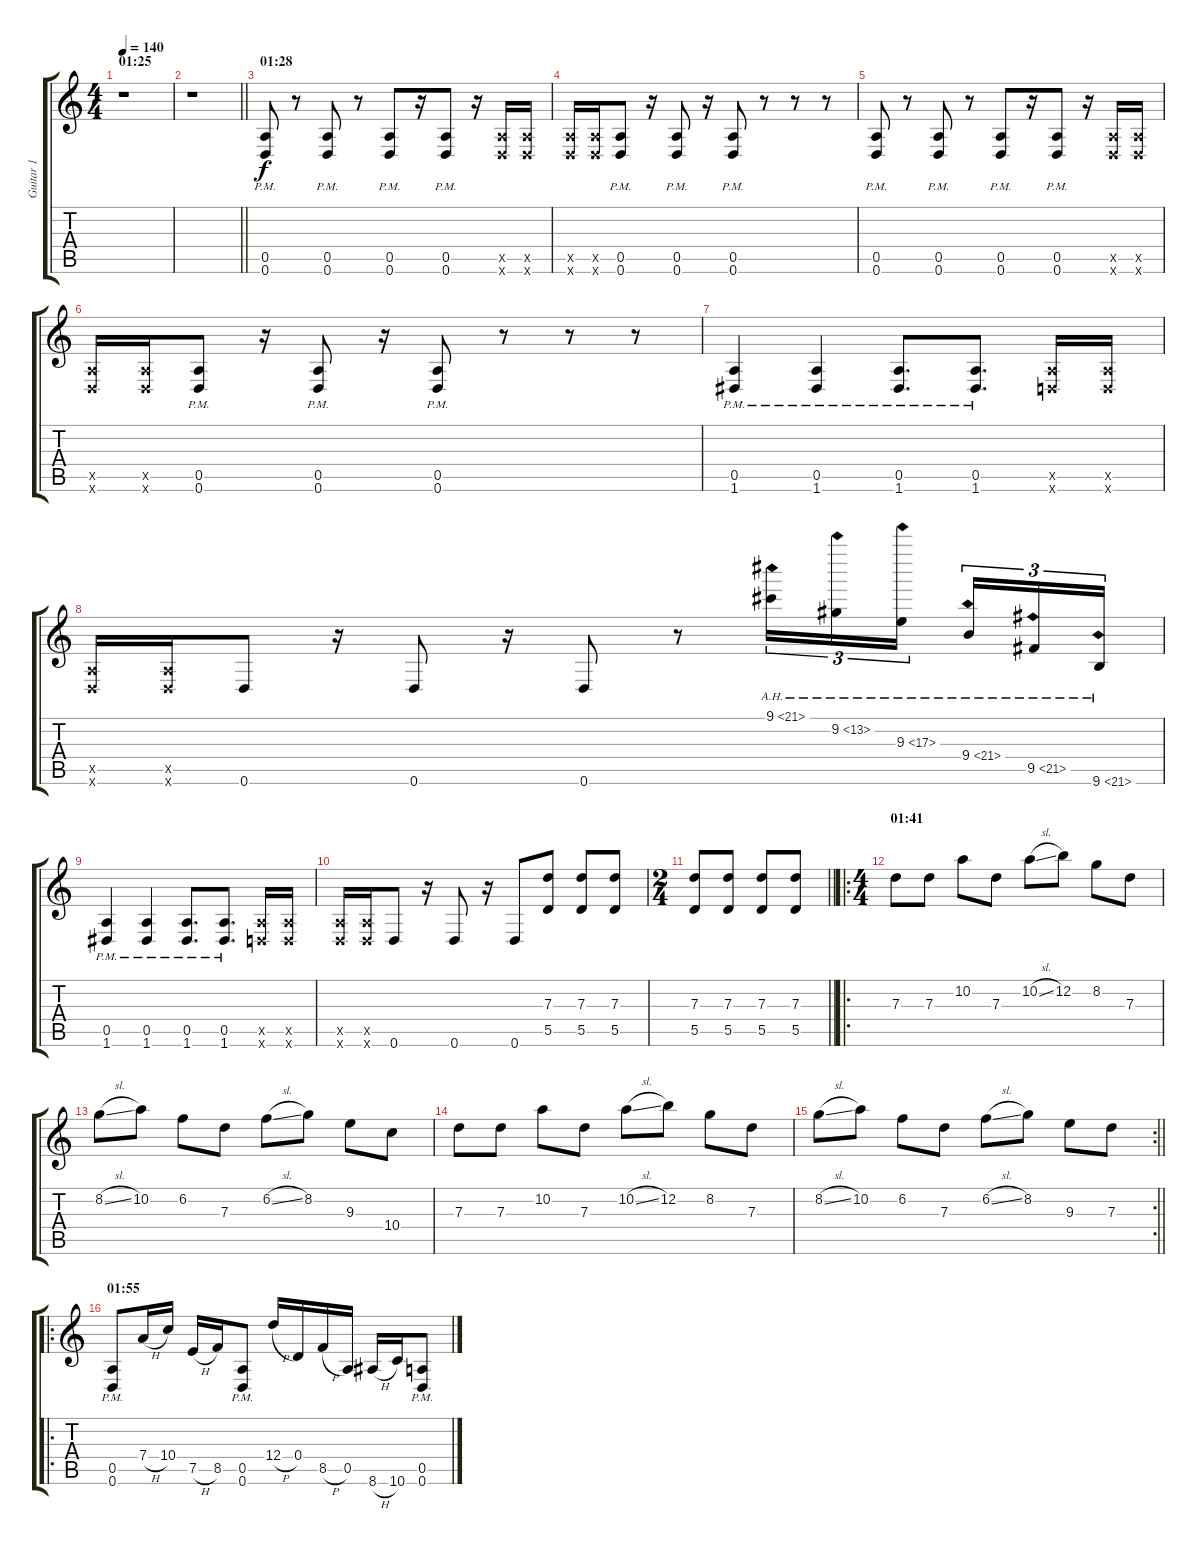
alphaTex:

\track ("Guitar 1" "Guitar 1") {instrument overdrivenguitar}
\staff {score tabs}
\tuning (E4 B3 G3 D3 A2 D2) {hide}
\ts (4 4)
\section ("" "01:25")
\tempo 140
\clef g2
\ks c
r.1{dy f} |
\barLineRight lightlight
r.1 |
\section ("" "01:28")
(0.5{pm} 0.6{pm}).8 r.8 (0.5{pm} 0.6{pm}).8 r.8 (0.5{pm} 0.6{pm}).8 r.16 (0.5{pm} 0.6{pm}).8 r.16 (0.5{x} 0.6{x}).16 (0.5{x} 0.6{x}).16 |
(0.5{x} 0.6{x}).16 (0.5{x} 0.6{x}).16 (0.5{pm} 0.6{pm}).8 r.16 (0.5{pm} 0.6{pm}).8 r.16 (0.5{pm} 0.6{pm}).8 r.8 r.8 r.8 |
(0.5{pm} 0.6{pm}).8 r.8 (0.5{pm} 0.6{pm}).8 r.8 (0.5{pm} 0.6{pm}).8 r.16 (0.5{pm} 0.6{pm}).8 r.16 (0.5{x} 0.6{x}).16 (0.5{x} 0.6{x}).16 |
(0.5{x} 0.6{x}).16 (0.5{x} 0.6{x}).16 (0.5{pm} 0.6{pm}).8 r.16 (0.5{pm} 0.6{pm}).8 r.16 (0.5{pm} 0.6{pm}).8 r.8 r.8 r.8 |
(0.5{pm} 1.6{pm}).4 (0.5{pm} 1.6{pm}).4 (0.5{pm} 1.6{pm}).8{d} (0.5{pm} 1.6{pm}).8{d} (0.5{x} 0.6{x}).16 (0.5{x} 0.6{x}).16 |
(0.5{x} 0.6{x}).16 (0.5{x} 0.6{x}).16 0.6.8 r.16 0.6.8 r.16 0.6.8 r.8 9.1{ah 12}.16{tu (3 2)} 9.2{ah 4}.16{tu (3 2)} 9.3{ah 8}.16{tu (3 2) beam splitsecondary} 9.4{ah 12}.16{tu (3 2)} 9.5{ah 12}.16{tu (3 2)} 9.6{ah 12}.16{tu (3 2)} |
(0.5{pm} 1.6{pm}).4 (0.5{pm} 1.6{pm}).4 (0.5{pm} 1.6{pm}).8{d} (0.5{pm} 1.6{pm}).8{d} (0.5{x} 0.6{x}).16 (0.5{x} 0.6{x}).16 |
(0.5{x} 0.6{x}).16 (0.5{x} 0.6{x}).16 0.6.8 r.16 0.6.8 r.16 0.6.8 (7.3 5.5).8{volume 2} (7.3 5.5).8{volume 16} (7.3 5.5).8 |
\ts (2 4)
\barLineRight lightlight
(7.3 5.5).8 (7.3 5.5).8 (7.3 5.5).8 (7.3 5.5).8 |
\ro
\ts (4 4)
\section ("" "01:41")
7.3.8 7.3.8 10.2.8 7.3.8 10.2{sl}.8 12.2.8 8.2.8 7.3.8 |
8.2{sl}.8 10.2.8 6.2.8 7.3.8 6.2{sl}.8 8.2.8 9.3.8 10.4.8 |
7.3.8 7.3.8 10.2.8 7.3.8 10.2{sl}.8 12.2.8 8.2.8 7.3.8 |
\rc 2
\barLineRight lightlight
8.2{sl}.8 10.2.8 6.2.8 7.3.8 6.2{sl}.8 8.2.8 9.3.8 7.3.8 |
\ro
\section ("" "01:55")
(0.5{pm} 0.6{pm}).8 7.4{h}.16 10.4.16 7.5{h}.16 8.5.16 (0.5{pm} 0.6{pm}).8 12.4{h}.16 0.4.16 8.5{h}.16 0.5.16 8.6{h}.16 10.6.16 (0.5{pm} 0.6{pm}).8
